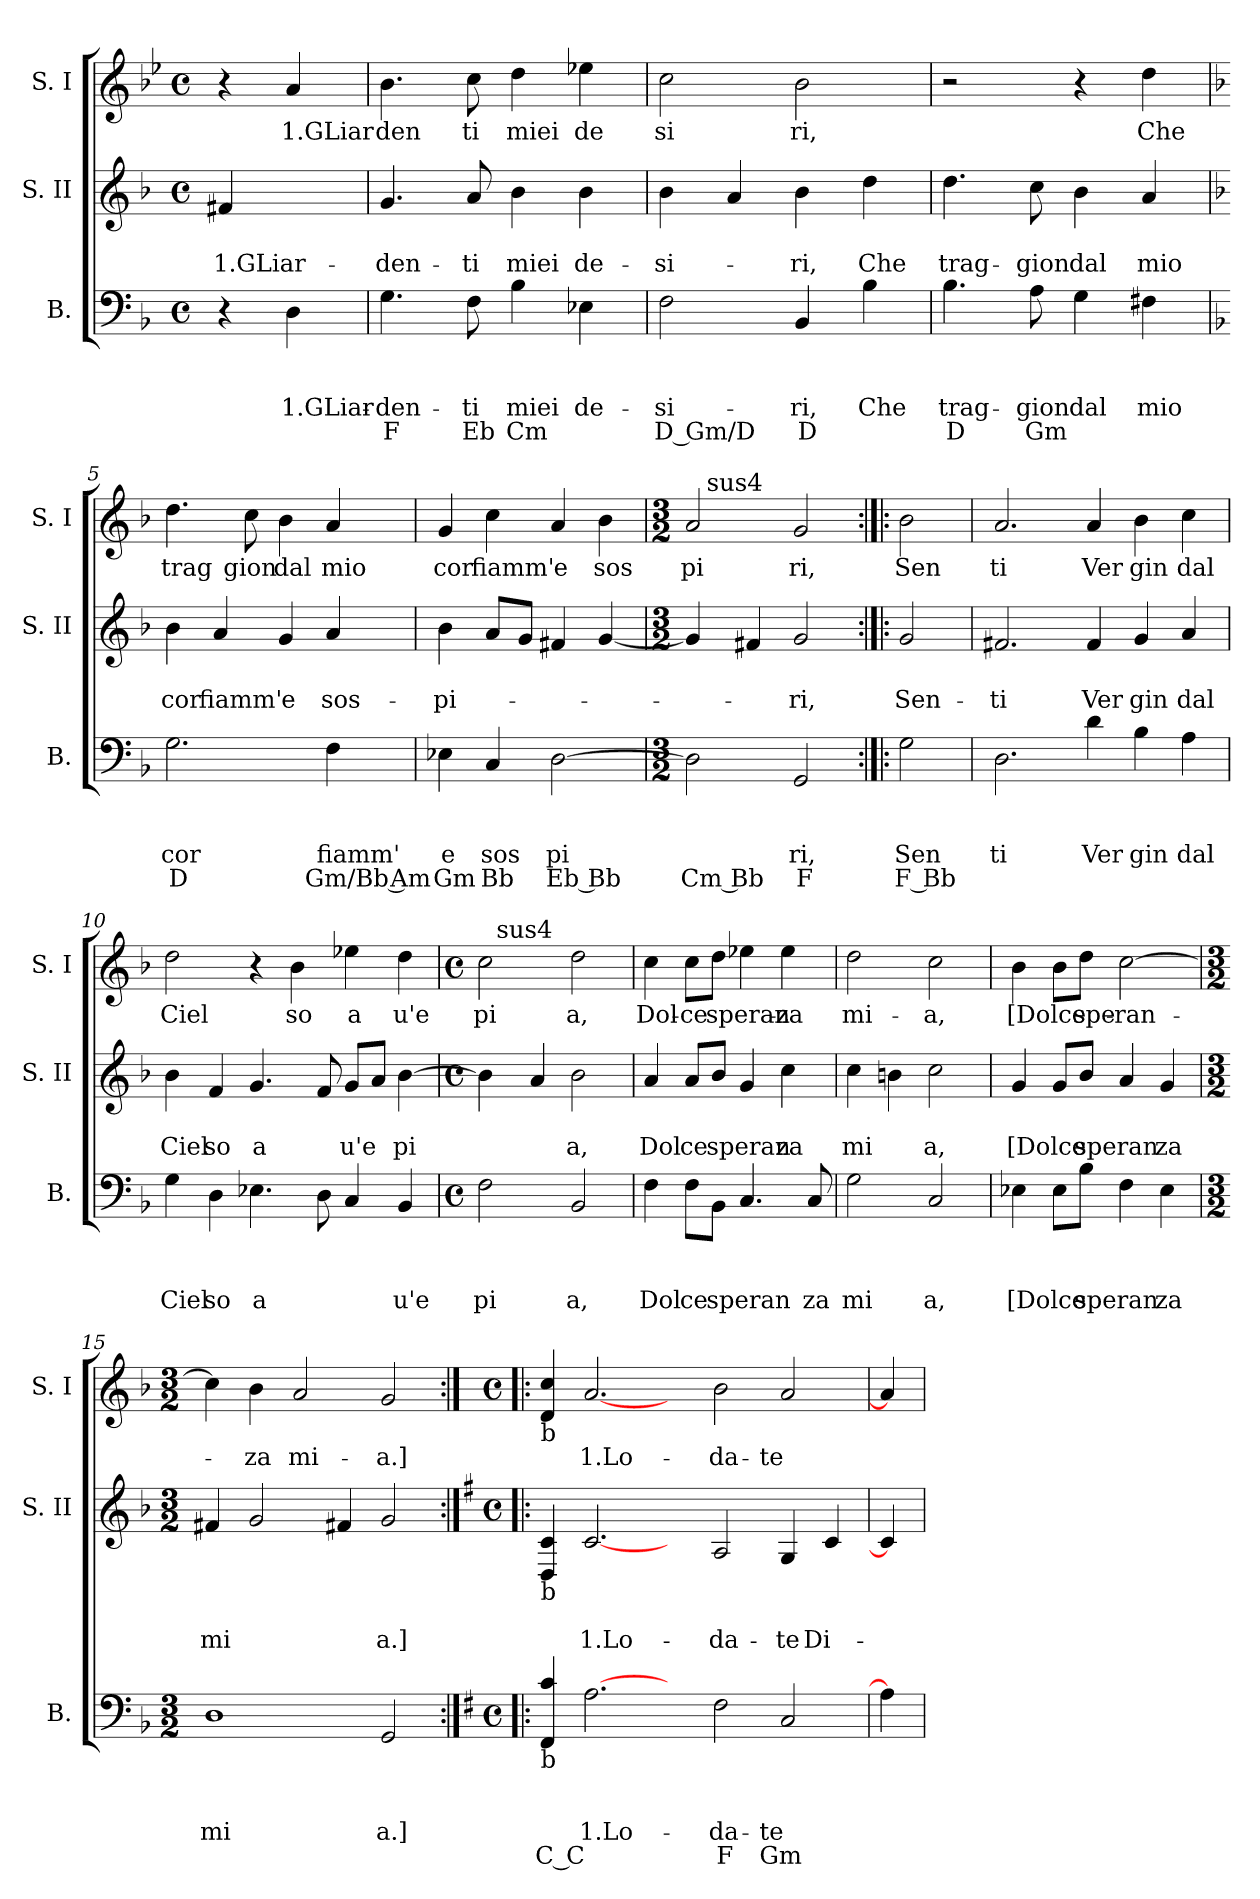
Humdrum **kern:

**kern	**text	**text	**text	**text	**kern	**text	**text	**kern	**text
*part3	*part3	*part3	*part3	*part3	*part2	*part2	*part2	*part1	*part1
*staff3	*staff3	*staff3	*staff3	*staff3	*staff2	*staff2	*staff2	*staff1	*staff1
*I"B.	*	*	*	*	*I"S. II	*	*	*I"S. I	*
*I'B.	*	*	*	*	*I'S. II	*	*	*I'S. I	*
!!LO:PB:g=z
*clefF4	*	*	*	*	*clefG2	*	*	*clefG2	*
*ITrd-3c-5	*	*	*	*	*ITrd-3c-5	*	*	*	*
*k[b-e-]	*	*	*	*	*k[b-e-]	*	*	*k[b-e-]	*
*B-:	*	*	*	*	*B-:	*	*	*B-:	*
*M4/4	*	*	*	*	*M4/4	*	*	*M4/4	*
*met(c)	*	*	*	*	*met(c)	*	*	*met(c)	*
=1	=1	=1	=1	=1	=1	=1	=1	=1	=1
!	!	!	!	!	!	!	!LO:LY:b:rj	!	!
4r	.	.	.	.	4bn/	.	1.GLiar-	4r	.
!	!	!	!LO:LY:b:rj	!	!	!	!	!	!LO:LY:b:rj
4G\	.	.	1.GLiar-	.	4ryy	.	.	4a/	1.GLiar
=2	=2	=2	=2	=2	=2	=2	=2	=2	=2
!	!	!	!LO:LY:b	!LO:LY:b	!	!	!LO:LY:b	!	!LO:LY:b
4.c\	.	.	-den-	F	4.cc/	.	-den-	4.b-\	den
!	!	!	!LO:LY:b	!LO:LY:b	!	!	!LO:LY:b	!	!LO:LY:b
8B-\	.	.	-ti	Eb	8dd/	.	-ti	8cc\	ti
!	!	!	!LO:LY:b	!LO:LY:b	!	!	!LO:LY:b	!	!LO:LY:b
4e-\	.	.	miei	Cm	4ee-\	.	miei	4dd\	miei
!	!	!	!LO:LY:b	!	!	!	!LO:LY:b	!	!LO:LY:b
4A-X\	.	.	de-	.	4ee-\	.	de-	4ee-X\	de
=3	=3	=3	=3	=3	=3	=3	=3	=3	=3
!	!	!	!LO:LY:b	!LO:LY:b	!	!	!LO:LY:b	!	!LO:LY:b
2B-\	.	.	-si-	D Gm/D	4ee-\	.	-si-	2cc\	si
.	.	.	.	.	4dd/	.	.	.	.
!	!	!	!LO:LY:b	!LO:LY:b	!	!	!LO:LY:b	!	!LO:LY:b
4E-/	.	.	-ri,	D	4ee-\	.	-ri,	2b-\	ri,
!	!	!	!LO:LY:b	!	!	!	!LO:LY:b	!	!
4e-\	.	.	Che	.	4gg\	.	Che	.	.
=4	=4	=4	=4	=4	=4	=4	=4	=4	=4
!	!	!	!LO:LY:b	!LO:LY:b	!	!	!LO:LY:b	!	!
4.e-\	.	.	trag-	D	4.gg\	.	trag-	2r	.
!	!	!	!LO:LY:b	!LO:LY:b	!	!	!LO:LY:b	!	!
8d\	.	.	-gion	Gm	8ff\	.	-gion	.	.
!	!	!	!LO:LY:b	!	!	!	!LO:LY:b	!	!
4c\	.	.	dal	.	4ee-\	.	dal	4r	.
!	!	!	!LO:LY:b	!	!	!	!LO:LY:b	!	!LO:LY:b
4Bn\	.	.	mio	.	4dd/	.	mio	4dd\	Che
!!LO:LB:g=z
=5	=5	=5	=5	=5	=5	=5	=5	=5	=5
*	*	*	*	*	*	*	*	*k[b-]	*
*	*	*	*	*	*	*	*	*F:	*
!	!	!	!LO:LY:b	!LO:LY:b	!	!	!LO:LY:b	!	!LO:LY:b
2.c\	.	.	cor	D	4ee-\	.	cor	4.dd\	trag
!	!	!	!	!	!	!	!LO:LY:b	!	!
.	.	.	.	.	4dd/	.	fiamm'	.	.
!	!	!	!	!	!	!	!	!	!LO:LY:b
.	.	.	.	.	.	.	.	8cc\	gion
!	!	!	!	!	!	!	!LO:LY:b	!	!LO:LY:b
.	.	.	.	.	4cc/	.	e	4b-\	dal
!	!	!	!LO:LY:b	!LO:LY:b	!	!	!LO:LY:b	!	!LO:LY:b
4B-\	.	.	fiamm'	Gm/Bb Am	4dd/	.	sos-	4a/	mio
=6	=6	=6	=6	=6	=6	=6	=6	=6	=6
!	!	!	!LO:LY:b	!LO:LY:b	!	!	!LO:LY:b	!	!LO:LY:b
4A-X\	.	.	e	Gm	4ee-\	.	-pi-	4g/	cor
!	!	!	!LO:LY:b	!LO:LY:b	!	!	!	!	!LO:LY:b
4F/	.	.	sos	Bb	8dd/L	.	.	4cc\	fiamm'
.	.	.	.	.	8cc/J	.	.	.	.
!	!	!	!LO:LY:b	!LO:LY:b	!	!	!	!	!LO:LY:b
[>2G\	.	.	pi	Eb Bb	4bn/	.	.	4a/	e
!	!	!	!	!	!	!	!	!	!LO:LY:b
.	.	.	.	.	[<4cc/	.	.	4b-\	sos
=7	=7	=7	=7	=7	=7	=7	=7	=7	=7
*M3/2	*	*	*	*	*M3/2	*	*	*M3/2	*
!	!	!	!	!LO:LY:b:rj	!	!	!	!	!LO:LY:b
*	*	*	*	*	*	*	*	*^	*
2G\]	.	.	.	Cm Bb	4cc/]	.	.	2a/	16ryy	pi
!	!	!	!	!	!	!	!	!	!LO:TX:a:t=sus4	!
.	.	.	.	.	.	.	.	.	2...ryy	.
.	.	.	.	.	4bn/	.	.	.	.	.
!	!	!	!LO:LY:b	!LO:LY:b	!	!	!LO:LY:b	!	!	!LO:LY:b
2C/	.	.	ri,	F	2cc/	.	-ri,	2g/	.	ri,
=8:|!|:	=8:|!|:	=8:|!|:	=8:|!|:	=8:|!|:	=8:|!|:	=8:|!|:	=8:|!|:	=8:|!|:	=8:|!|:	=8:|!|:
!	!	!	!LO:LY:b	!LO:LY:b	!	!	!LO:LY:b	!	!	!LO:LY:b
*	*	*	*	*	*	*	*	*v	*v	*
2c\	.	.	Sen	F Bb	2cc/	.	Sen-	2b-\	Sen
!!LO:LB:g=z
=9	=9	=9	=9	=9	=9	=9	=9	=9	=9
!	!	!	!LO:LY:b	!	!	!	!LO:LY:b	!	!LO:LY:b
2.G\	.	.	ti	.	2.bn/	.	-ti	2.a/	ti
!	!	!	!LO:LY:b	!	!	!	!LO:LY:b	!	!LO:LY:b
4g\	.	.	Ver	.	4b/	.	Ver	4a/	Ver
!	!	!	!LO:LY:b	!	!	!	!LO:LY:b	!	!LO:LY:b
4e-\	.	.	gin	.	4cc/	.	gin	4b-\	gin
!	!	!	!LO:LY:b	!	!	!	!LO:LY:b	!	!LO:LY:b
4d\	.	.	dal	.	4dd/	.	dal	4cc\	dal
=10	=10	=10	=10	=10	=10	=10	=10	=10	=10
!	!	!	!LO:LY:b	!	!	!	!LO:LY:b	!	!LO:LY:b
4c\	.	.	Ciel	.	4ee-\	.	Ciel	2dd\	Ciel
!	!	!	!LO:LY:b	!	!	!	!LO:LY:b	!	!
4G\	.	.	so	.	4b-/	.	so	.	.
!	!	!	!LO:LY:b	!	!	!	!LO:LY:b	!	!
4.A-X\	.	.	a	.	4.cc/	.	a	4r	.
!	!	!	!	!	!	!	!	!	!LO:LY:b
.	.	.	.	.	.	.	.	4b-\	so
8G\	.	.	.	.	8b-/	.	.	.	.
!	!	!	!	!	!	!	!LO:LY:b	!	!LO:LY:b
4F/	.	.	.	.	8cc/L	.	u'e	4ee-X\	a
.	.	.	.	.	8dd/J	.	.	.	.
!	!	!	!LO:LY:b	!	!	!	!LO:LY:b	!	!LO:LY:b
4E-/	.	.	u'e	.	[>4ee-\	.	pi	4dd\	u'e
=11	=11	=11	=11	=11	=11	=11	=11	=11	=11
*M4/4	*	*	*	*	*M4/4	*	*	*M4/4	*
*met(c)	*	*	*	*	*met(c)	*	*	*met(c)	*
!	!	!	!LO:LY:b	!	!	!	!	!	!LO:LY:b
*	*	*	*	*	*	*	*	*^	*
2B-\	.	.	pi	.	4ee-\]	.	.	2cc\	16ryy	pi
!	!	!	!	!	!	!	!	!	!LO:TX:a:t=sus4	!
.	.	.	.	.	.	.	.	.	2...ryy	.
.	.	.	.	.	4dd/	.	.	.	.	.
!	!	!	!LO:LY:b	!	!	!	!LO:LY:b	!	!	!LO:LY:b
2E-/	.	.	a,	.	2ee-\	.	a,	2dd\	.	a,
!!LO:PB:g=z
=12	=12	=12	=12	=12	=12	=12	=12	=12	=12	=12
!	!	!	!LO:LY:b	!	!	!	!LO:LY:b	!	!	!LO:LY:b
*	*	*	*	*	*	*	*	*v	*v	*
4B-\	.	.	Dol	.	4dd/	.	Dol	4cc\	Dol-
!	!	!	!LO:LY:b	!	!	!	!LO:LY:b	!	!LO:LY:b
8B-\L	.	.	ce	.	8dd/L	.	ce	8cc\L	-ce
!	!	!	!LO:LY:b	!	!	!	!LO:LY:b	!	!LO:LY:b
8E-\J	.	.	speran	.	8ee-/J	.	speran	8dd\J	speran-
4.F/	.	.	.	.	4cc/	.	.	4ee-X\	.
!	!	!	!	!	!	!	!LO:LY:b	!	!LO:LY:b
.	.	.	.	.	4ff\	.	za	4ee-\	-za
!	!	!	!LO:LY:b	!	!	!	!	!	!
8F/	.	.	za	.	.	.	.	.	.
=13	=13	=13	=13	=13	=13	=13	=13	=13	=13
!	!	!	!LO:LY:b	!	!	!	!LO:LY:b	!	!LO:LY:b
2c\	.	.	mi	.	4ff\	.	mi	2dd\	mi-
.	.	.	.	.	4een\	.	.	.	.
!	!	!	!LO:LY:b	!	!	!	!LO:LY:b	!	!LO:LY:b
2F/	.	.	a,	.	2ff\	.	a,	2cc\	-a,
=14	=14	=14	=14	=14	=14	=14	=14	=14	=14
!	!	!	!LO:LY:b	!	!	!	!LO:LY:b	!	!LO:LY:b
4A-X\	.	.	[Dolce	.	4cc/	.	[Dolce	4b-\	[Dolce
8A-\L	.	.	.	.	8cc/L	.	.	8b-\L	.
!	!	!	!LO:LY:b	!	!	!	!LO:LY:b	!	!LO:LY:b
8e-\J	.	.	speran	.	8ee-/J	.	speran	8dd\J	spe-
!	!	!	!	!	!	!	!	!	!LO:LY:b
4B-\	.	.	.	.	4dd/	.	.	[>2cc\	-ran-
!	!	!	!LO:LY:b	!	!	!	!LO:LY:b	!	!
4A-\	.	.	za	.	4cc/	.	za	.	.
=15	=15	=15	=15	=15	=15	=15	=15	=15	=15
*M3/2	*	*	*	*	*M3/2	*	*	*M3/2	*
!	!	!	!LO:LY:b	!	!	!	!LO:LY:b	!	!
1G	.	.	mi	.	4bn/	.	mi	4cc\]	.
!	!	!	!	!	!	!	!	!	!LO:LY:b
.	.	.	.	.	2cc/	.	.	4b-\	-za
!	!	!	!	!	!	!	!	!	!LO:LY:b
.	.	.	.	.	.	.	.	2a/	mi-
.	.	.	.	.	4bn/	.	.	.	.
!	!	!	!LO:LY:b	!	!	!	!LO:LY:b	!	!LO:LY:b
2C/	.	.	a.]	.	2cc/	.	a.]	2g/	-a.]
!!LO:PB:g=z
=16:|!|:	=16:|!|:	=16:|!|:	=16:|!|:	=16:|!|:	=16:|!|:	=16:|!|:	=16:|!|:	=16:|!|:	=16:|!|:
*k[]	*	*	*	*	*k[]	*	*	*k[]	*
*C:	*	*	*	*	*C:	*	*	*C:	*
*M4/4	*	*	*	*	*M4/4	*	*	*M4/4	*
*met(c)	*	*	*	*	*met(c)	*	*	*met(c)	*
!	!	!	!	!	!	!	!	!LO:TX:b:t=b	!
!	!	!	!	!	!LO:TX:b:t=b	!	!	!	!
!LO:TX:b:t=b	!	!	!	!	!	!	!	!	!
!	!	!	!	!LO:LY:b:rj	!	!	!	!	!
4BB/ 4f/	.	.	.	C C	4G/ 4f/	.	.	4d/ 4cc/	.
!	!	!	!LO:LY:b:rj	!	!	!	!LO:LY:b:rj	!	!LO:LY:b:rj
[2.d	.	.	1.Lo-	.	[2.f	.	1.Lo-	[2.a	1.Lo-
4ryy	.	.	.	.	4ryy	.	.	4ryy	.
!	!	!	!LO:LY:b	!LO:LY:b	!	!	!LO:LY:b	!	!LO:LY:b
2B\	.	.	-da-	F	2d/	.	-da-	2b\	-da-
!	!	!	!LO:LY:b	!LO:LY:b	!	!	!LO:LY:b	!	!LO:LY:b
2F/	.	.	-te	Gm	4c/	.	-te	2a/	-te
!	!	!	!	!	!	!	!LO:LY:b	!	!
.	.	.	.	.	4f/	.	Di-	.	.
=17	=17	=17	=17	=17	=17	=17	=17	=17	=17
4d]	.	.	.	.	4f]	.	.	4a]	.
=	=	=	=	=	=	=	=	=	=
*-	*-	*-	*-	*-	*-	*-	*-	*-	*-
